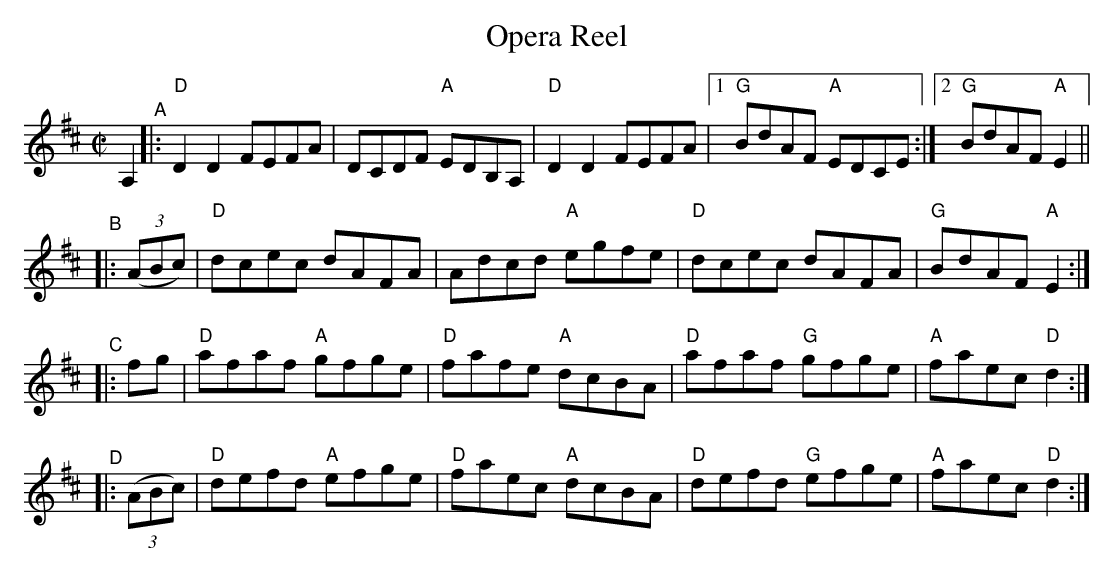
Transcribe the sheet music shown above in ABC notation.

X:1
T: Opera Reel
M: C|
L: 1/8
K: D
A,2 "^A"|: "D"D2D2 FEFA | DCDF "A"EDB,A, | "D"D2D2 FEFA |[1 "G"BdAF "A"EDCE :|[2 "G"BdAF "A"E2 ||
"^B"|: ((3ABc) | "D"dcec dAFA | Adcd "A"egfe | "D"dcec dAFA | "G"BdAF "A"E2 :|
"^C"|:    fg   | "D"afaf "A"gfge | "D"fafe "A"dcBA | "D"afaf "G"gfge | "A"faec "D"d2 :|
"^D"|: ((3ABc) | "D"defd "A"efge | "D"faec "A"dcBA | "D"defd "G"efge | "A"faec "D"d2 :|
